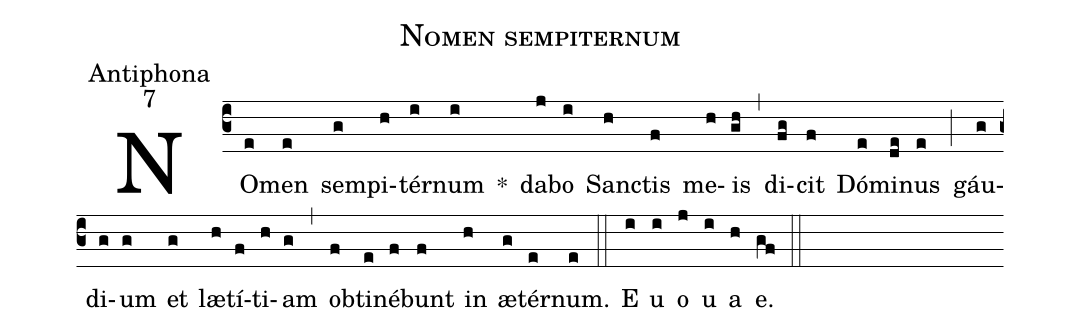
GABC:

name:Nomen sempiternum;
office-part:Antiphona;
mode:7;
%%
(c3) NO(e)men(e) sem(g)pi(h)tér(i)num(i) *() da(j)bo(i) Sanc(h)tis(f) me(h)is(gh) (,) di(fg)cit(f) Dó(e)mi(de)nus(e) (;) gáu(g)di(g)um(g) et(g) læ(h)tí(f)ti(h)am(g) (,) ob(f)ti(e)né(f)bunt(f) in(h) æ(g)tér(e)num.(e) (::) E(i) u(i) o(j) u(i) a(h) e.(gf) (::)
